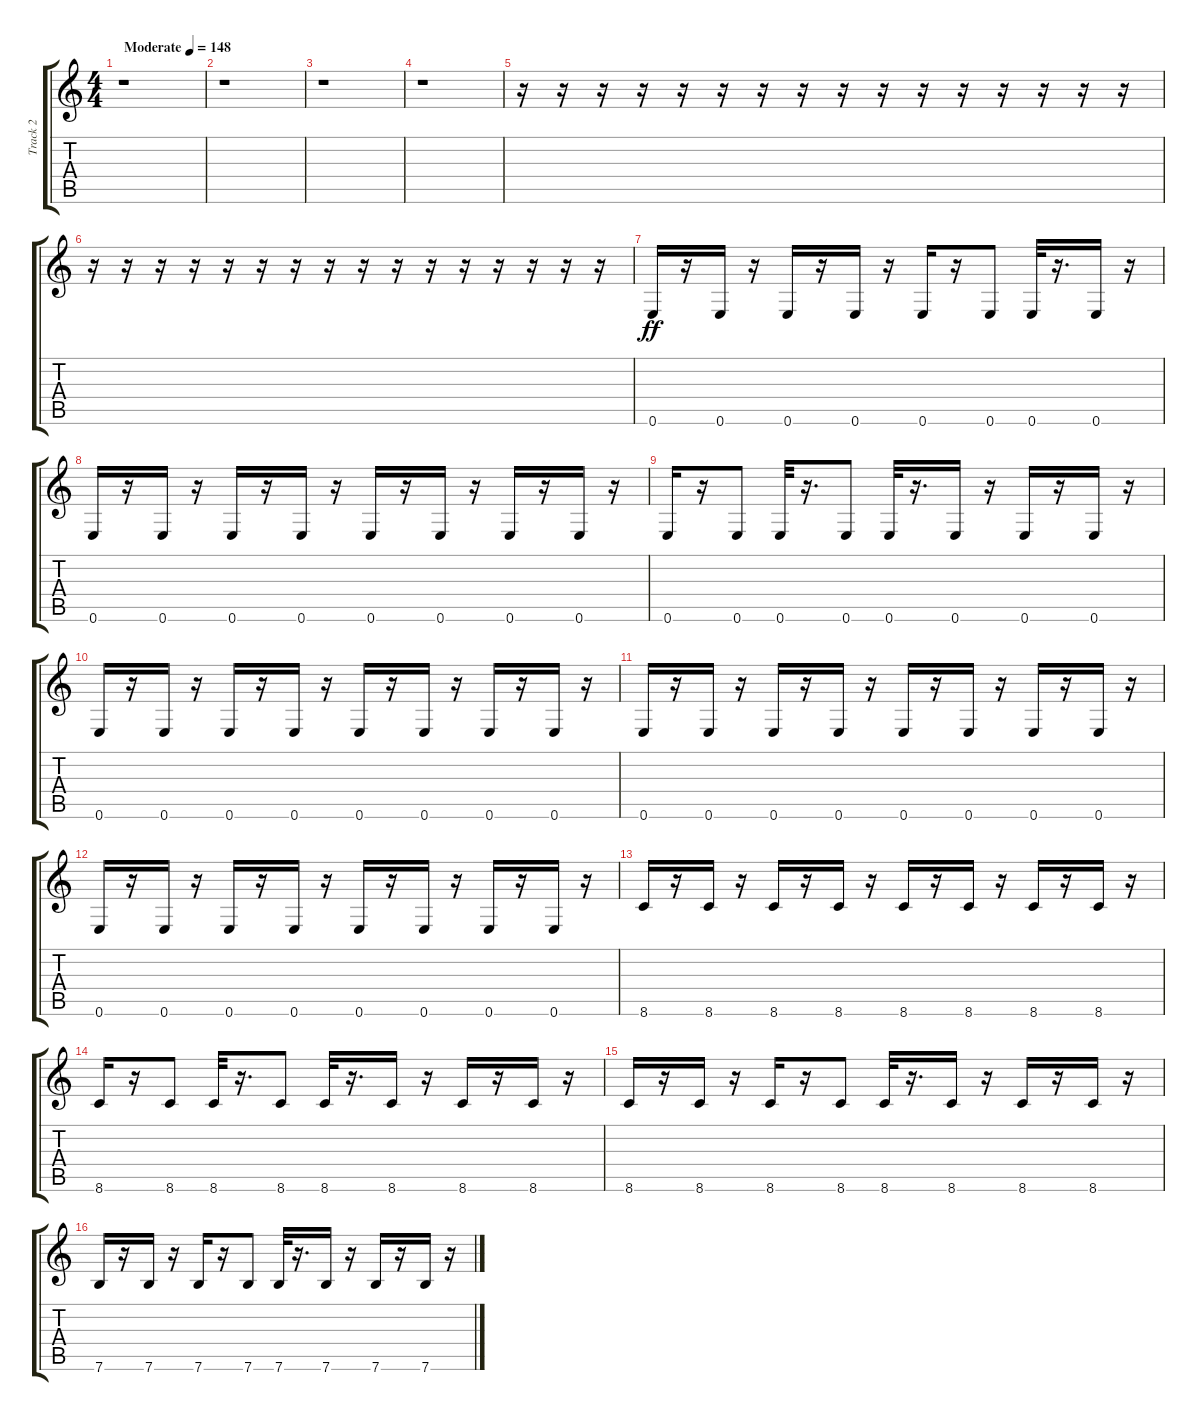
\track ("Track 2" "Track 2") {instrument synthbass1}
\staff {score tabs}
\tuning (E4 B3 G3 D3 A2 E2) {hide}
\ts (4 4)
\tempo (148 "Moderate")
\clef g2
\ks c
r.1{dy ff instrument synthbass1} |
r.1 |
r.1 |
r.1 |
r.16 r.16 r.16 r.16 r.16 r.16 r.16 r.16 r.16 r.16 r.16 r.16 r.16 r.16 r.16 r.16 |
r.16 r.16 r.16 r.16 r.16 r.16 r.16 r.16 r.16 r.16 r.16 r.16 r.16 r.16 r.16 r.16 |
0.6.16 r.16 0.6.16 r.16 0.6.16 r.16 0.6.16 r.16 0.6.16 r.16 0.6.8 0.6.32 r.16{d} 0.6.16 r.16 |
0.6.16 r.16 0.6.16 r.16 0.6.16 r.16 0.6.16 r.16 0.6.16 r.16 0.6.16 r.16 0.6.16 r.16 0.6.16 r.16 |
0.6.16 r.16 0.6.8 0.6.32 r.16{d} 0.6.8 0.6.32 r.16{d} 0.6.16 r.16 0.6.16 r.16 0.6.16 r.16 |
0.6.16 r.16 0.6.16 r.16 0.6.16 r.16 0.6.16 r.16 0.6.16 r.16 0.6.16 r.16 0.6.16 r.16 0.6.16 r.16 |
0.6.16 r.16 0.6.16 r.16 0.6.16 r.16 0.6.16 r.16 0.6.16 r.16 0.6.16 r.16 0.6.16 r.16 0.6.16 r.16 |
0.6.16 r.16 0.6.16 r.16 0.6.16 r.16 0.6.16 r.16 0.6.16 r.16 0.6.16 r.16 0.6.16 r.16 0.6.16 r.16 |
8.6.16 r.16 8.6.16 r.16 8.6.16 r.16 8.6.16 r.16 8.6.16 r.16 8.6.16 r.16 8.6.16 r.16 8.6.16 r.16 |
8.6.16 r.16 8.6.8 8.6.32 r.16{d} 8.6.8 8.6.32 r.16{d} 8.6.16 r.16 8.6.16 r.16 8.6.16 r.16 |
8.6.16 r.16 8.6.16 r.16 8.6.16 r.16 8.6.8 8.6.32 r.16{d} 8.6.16 r.16 8.6.16 r.16 8.6.16 r.16 |
7.6.16 r.16 7.6.16 r.16 7.6.16 r.16 7.6.8 7.6.32 r.16{d} 7.6.16 r.16 7.6.16 r.16 7.6.16 r.16
